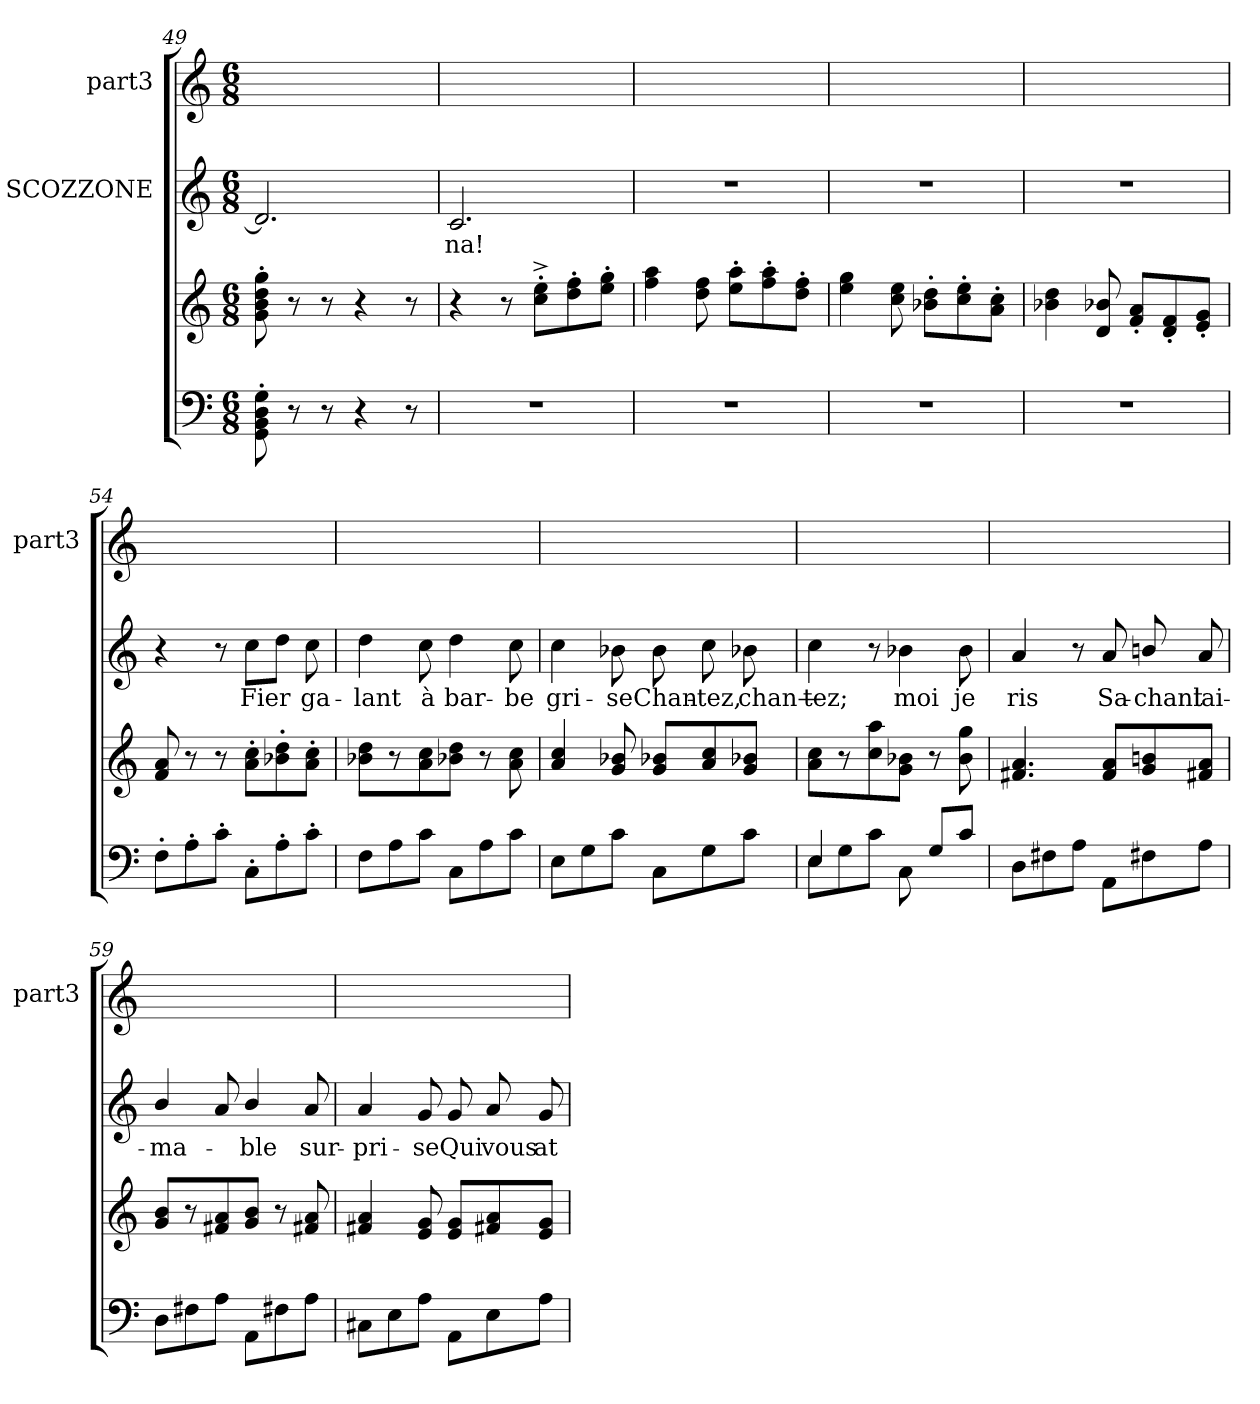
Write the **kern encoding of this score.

**kern	**kern	**kern	**text	**kern
*part3	*part3	*part2	*part2	*part1
*staff4	*staff3	*staff2	*staff2	*staff1
*	*	*I"SCOZZONE	*	*I"part3
*	*	*	*	*I'part3
*clefF4	*clefG2	*clefG2	*	*clefG2
*k[]	*k[]	*k[]	*	*k[]
*M6/8	*M6/8	*M6/8	*	*M6/8
=49	=49	=49	=49	=49
8GGi'>\ 8BBi'>\ 8Di'>\ 8Gi'>\	8gj'>\ 8ggj'>\ 8ddj'>\ 8bj'>\	2.dj/]	.	2.ryy
8r	8r	.	.	.
8r	8r	.	.	.
4r	4r	.	.	.
8r	8r	.	.	.
=50	=50	=50	=50	=50
2.r	4r	2.cj/	na!	2.ryy
.	8r	.	.	.
.	8ccj'>^>\ 8eej'>^>\L	.	.	.
.	8ddj'>\ 8ffj'>\	.	.	.
.	8eej'>\ 8ggj'>\J	.	.	.
=51	=51	=51	=51	=51
2.r	4ffj\ 4aaj\	2.r	.	2.ryy
.	8ffj\ 8ddj\	.	.	.
.	8eej'>\ 8aaj'>\L	.	.	.
.	8ffj'>\ 8aaj'>\	.	.	.
.	8ffj'>\ 8ddj'>\J	.	.	.
!!LO:LB:g=z
=52	=52	=52	=52	=52
2.r	4eej\ 4ggj\	2.r	.	2.ryy
.	8ccj\ 8eej\	.	.	.
.	8ddj'>\ 8b-Xj'>\L	.	.	.
.	8ccj'>\ 8eej'>\	.	.	.
.	8aj'>\ 8ccj'>\J	.	.	.
=53	=53	=53	=53	=53
2.r	4b-Xj\ 4ddj\	2.r	.	2.ryy
.	8b-Xj/ 8dj/	.	.	.
.	8aj'</ 8fj'</L	.	.	.
.	8dj'</ 8fj'</	.	.	.
.	8gj'</ 8ej'</J	.	.	.
=54	=54	=54	=54	=54
8F'>i\L	8fj/ 8aj/	4r	.	2.ryy
8A'>i\	8r	.	.	.
8c'>i\J	8r	8r	.	.
8C'>i\L	8aj'>\ 8ccj'>\L	8ccj\L	Fier	.
8A'>i\	8b-Xj'>\ 8ddj'>\	8ddj\J	.	.
8c'>i\J	8aj'>\ 8ccj'>\J	8ccj\	ga-	.
=55	=55	=55	=55	=55
8Fi\L	8b-Xj\ 8ddj\J	4ddj\	lant	2.ryy
8Ai\	8r	.	.	.
8ci\J	8aj\ 8ccj\J	8ccj\	à	.
8Ci\L	8b-Xj\ 8ddj\J	4ddj\	bar-	.
8Ai\	8r	.	.	.
8ci\J	8aj\ 8ccj\	8ccj\	be	.
=56	=56	=56	=56	=56
8Ei\L	4aj/ 4ccj/	4ccj\	gri-	2.ryy
8Gi\	.	.	.	.
8ci\J	8b-Xj/ 8gj/	8b-Xj\	se	.
8Ci\L	8b-Xj/ 8gj/L	8b-j\	Chan-	.
8Gi\	8ccj/ 8aj/	8ccj\	tez,	.
8ci\J	8b-Xj/ 8gj/J	8b-Xj\	chan—	.
!!LO:LB:g=z
=57	=57	=57	=57	=57
*^	*	*	*	*
8EZ/J	8Ei\L	8ccj\ 8aj\J	4ccj\	tez;	2.ryy
2ryy	8Gi\	8r	.	.	.
.	8ci\J	8ccj\ 8aaj\J	8r	.	.
.	8Ci\	8gj\ 8b-Xj\J	4b-Xj\	moi	.
.	8Gi/L	8r	.	.	.
8ryy	8ci/J	8b-j\ 8ggj\	8b-j\	je	.
*v	*v	*	*	*	*
=58	=58	=58	=58	=58
8Di\L	4.aj/ 4.f#Xj/	4aj/	ris	2.ryy
8F#Xi\	.	.	.	.
8Ai\J	.	8r	.	.
8AAi\L	8f#j/ 8aj/L	8aj/	Sa-	.
8F#Xi\	8gj/ 8bnj/	8bnj/	chant	.
8Ai\J	8aj/ 8f#Xj/J	8aj/	lai-	.
=59	=59	=59	=59	=59
8Di\L	8bj/ 8gj/J	4bj/	ma-	2.ryy
8F#Xi\	8r	.	.	.
8Ai\J	8aj/ 8f#Xj/J	8aj/	.	.
8AAi\L	8bj/ 8gj/J	4bj/	ble	.
8F#Xi\	8r	.	.	.
8Ai\J	8f#Xj/ 8aj/	8aj/	sur-	.
=60	=60	=60	=60	=60
8C#Xi\L	4aj/ 4f#Xj/	4aj/	pri-	2.ryy
8Ei\	.	.	.	.
8Ai\J	8ej/ 8gj/	8gj/	se	.
8AAi\L	8gj/ 8ej/L	8gj/	Qui	.
8Ei\	8f#Xj/ 8aj/	8aj/	vous	.
8Ai\J	8gj/ 8ej/J	8gj/	at-	.
=	=	=	=	=
*-	*-	*-	*-	*-
